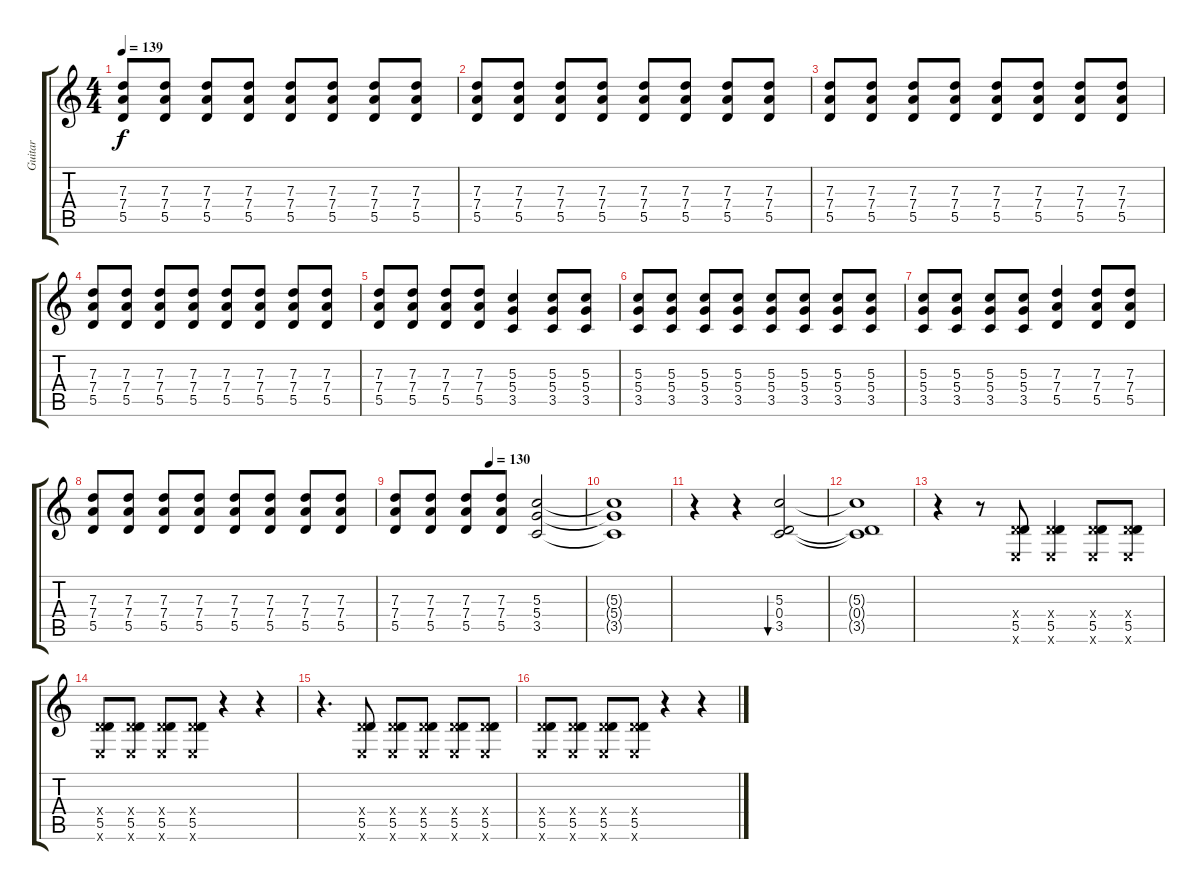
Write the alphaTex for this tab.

\track ("Guitar" "Guitar") {instrument electricguitarmuted}
\staff {score tabs}
\tuning (E4 B3 G3 D3 A2 E2) {hide}
\ts (4 4)
\tempo 139
\clef g2
\ks c
(7.3 7.4 5.5).8{dy f} (7.3 7.4 5.5).8 (7.3 7.4 5.5).8 (7.3 7.4 5.5).8 (7.3 7.4 5.5).8 (7.3 7.4 5.5).8 (7.3 7.4 5.5).8 (7.3 7.4 5.5).8 |
(7.3 7.4 5.5).8 (7.3 7.4 5.5).8 (7.3 7.4 5.5).8 (7.3 7.4 5.5).8 (7.3 7.4 5.5).8 (7.3 7.4 5.5).8 (7.3 7.4 5.5).8 (7.3 7.4 5.5).8 |
(7.3 7.4 5.5).8 (7.3 7.4 5.5).8 (7.3 7.4 5.5).8 (7.3 7.4 5.5).8 (7.3 7.4 5.5).8 (7.3 7.4 5.5).8 (7.3 7.4 5.5).8 (7.3 7.4 5.5).8 |
(7.3 7.4 5.5).8 (7.3 7.4 5.5).8 (7.3 7.4 5.5).8 (7.3 7.4 5.5).8 (7.3 7.4 5.5).8 (7.3 7.4 5.5).8 (7.3 7.4 5.5).8 (7.3 7.4 5.5).8 |
(7.3 7.4 5.5).8 (7.3 7.4 5.5).8 (7.3 7.4 5.5).8 (7.3 7.4 5.5).8 (5.3 5.4 3.5).4 (5.3 5.4 3.5).8 (5.3 5.4 3.5).8 |
(5.3 5.4 3.5).8 (5.3 5.4 3.5).8 (5.3 5.4 3.5).8 (5.3 5.4 3.5).8 (5.3 5.4 3.5).8 (5.3 5.4 3.5).8 (5.3 5.4 3.5).8 (5.3 5.4 3.5).8 |
(5.3 5.4 3.5).8 (5.3 5.4 3.5).8 (5.3 5.4 3.5).8 (5.3 5.4 3.5).8 (7.3 7.4 5.5).4 (7.3 7.4 5.5).8 (7.3 7.4 5.5).8 |
(7.3 7.4 5.5).8 (7.3 7.4 5.5).8 (7.3 7.4 5.5).8 (7.3 7.4 5.5).8 (7.3 7.4 5.5).8 (7.3 7.4 5.5).8 (7.3 7.4 5.5).8 (7.3 7.4 5.5).8 |
\tempo (130 0.5)
(7.3 7.4 5.5).8 (7.3 7.4 5.5).8 (7.3 7.4 5.5).8 (7.3 7.4 5.5).8 (5.3 5.4 3.5).2{volume 2} |
(5.3{t} 5.4{t} 3.5{t}).1 |
r.4 r.4 (5.3 0.4 3.5).2{bu 240 volume 11} |
(5.3{t} 0.4{t} 3.5{t}).1 |
r.4 r.8 (0.4{x} 5.5 0.6{x}).8{instrument electricguitarmuted} (0.4{x} 5.5 0.6{x}).4 (0.4{x} 5.5 0.6{x}).8 (0.4{x} 5.5 0.6{x}).8 |
(0.4{x} 5.5 0.6{x}).8 (0.4{x} 5.5 0.6{x}).8 (0.4{x} 5.5 0.6{x}).8 (0.4{x} 5.5 0.6{x}).8 r.4 r.4 |
r.4{d} (0.4{x} 5.5 0.6{x}).8 (0.4{x} 5.5 0.6{x}).8 (0.4{x} 5.5 0.6{x}).8 (0.4{x} 5.5 0.6{x}).8 (0.4{x} 5.5 0.6{x}).8 |
(0.4{x} 5.5 0.6{x}).8 (0.4{x} 5.5 0.6{x}).8 (0.4{x} 5.5 0.6{x}).8 (0.4{x} 5.5 0.6{x}).8 r.4 r.4
